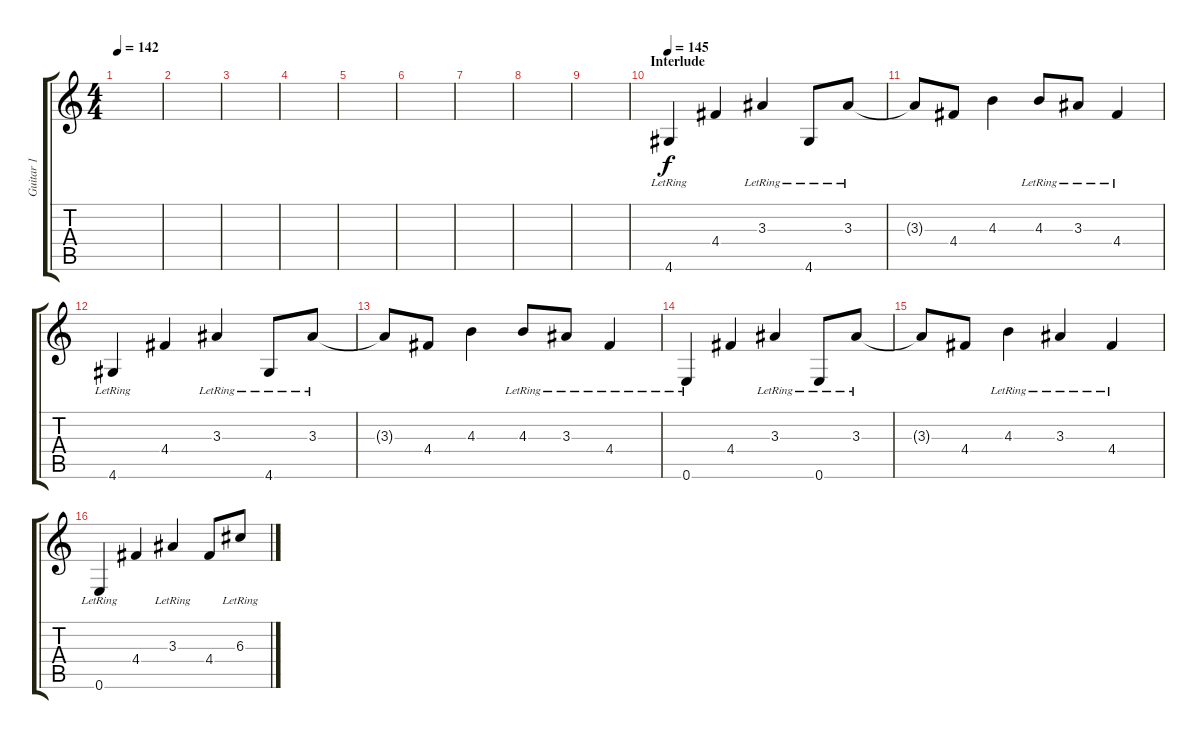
\track ("Guitar 1" "Guitar 1") {instrument electricguitarjazz}
\staff {score tabs}
\tuning (E4 B3 G3 D3 A2 E2) {hide}
\ts (4 4)
\tempo 142
\clef g2
\ks c
|
|
|
|
|
|
|
|
|
\section ("" "Interlude")
\tempo 145
4.6{lr}.4 4.4.4 3.3{lr}.4 4.6{lr}.8 3.3{lr}.8 |
3.3{t}.8 4.4.8 4.3.4 4.3{lr}.8 3.3{lr}.8 4.4{lr}.4 |
4.6{lr}.4 4.4.4 3.3{lr}.4 4.6{lr}.8 3.3{lr}.8 |
3.3{t}.8 4.4.8 4.3.4 4.3{lr}.8 3.3{lr}.8 4.4{lr}.4 |
0.6{lr}.4 4.4.4 3.3{lr}.4 0.6{lr}.8 3.3{lr}.8 |
3.3{t}.8 4.4.8 4.3{lr}.4 3.3{lr}.4 4.4{lr}.4 |
0.6{lr}.4 4.4.4 3.3{lr}.4 4.4.8 6.3{lr}.8
